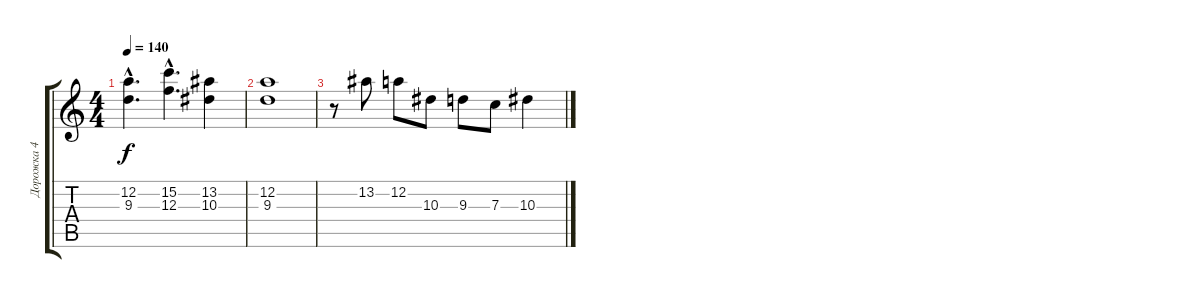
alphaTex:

\track ("Дорожка 4" "Дорожка 4") {instrument distortionguitar}
\staff {score tabs}
\tuning (D4 A3 F3 C3 G2 D2) {hide}
\ts (4 4)
\tempo 140
\clef g2
\ks c
(12.2{hac t} 9.3{hac t}).4{d dy f} (15.2{hac} 12.3{hac}).4{d} (13.2 10.3).4 |
(12.2 9.3).1 |
r.8 13.2.8 12.2.8 10.3.8 9.3.8 7.3.8 10.3.4
